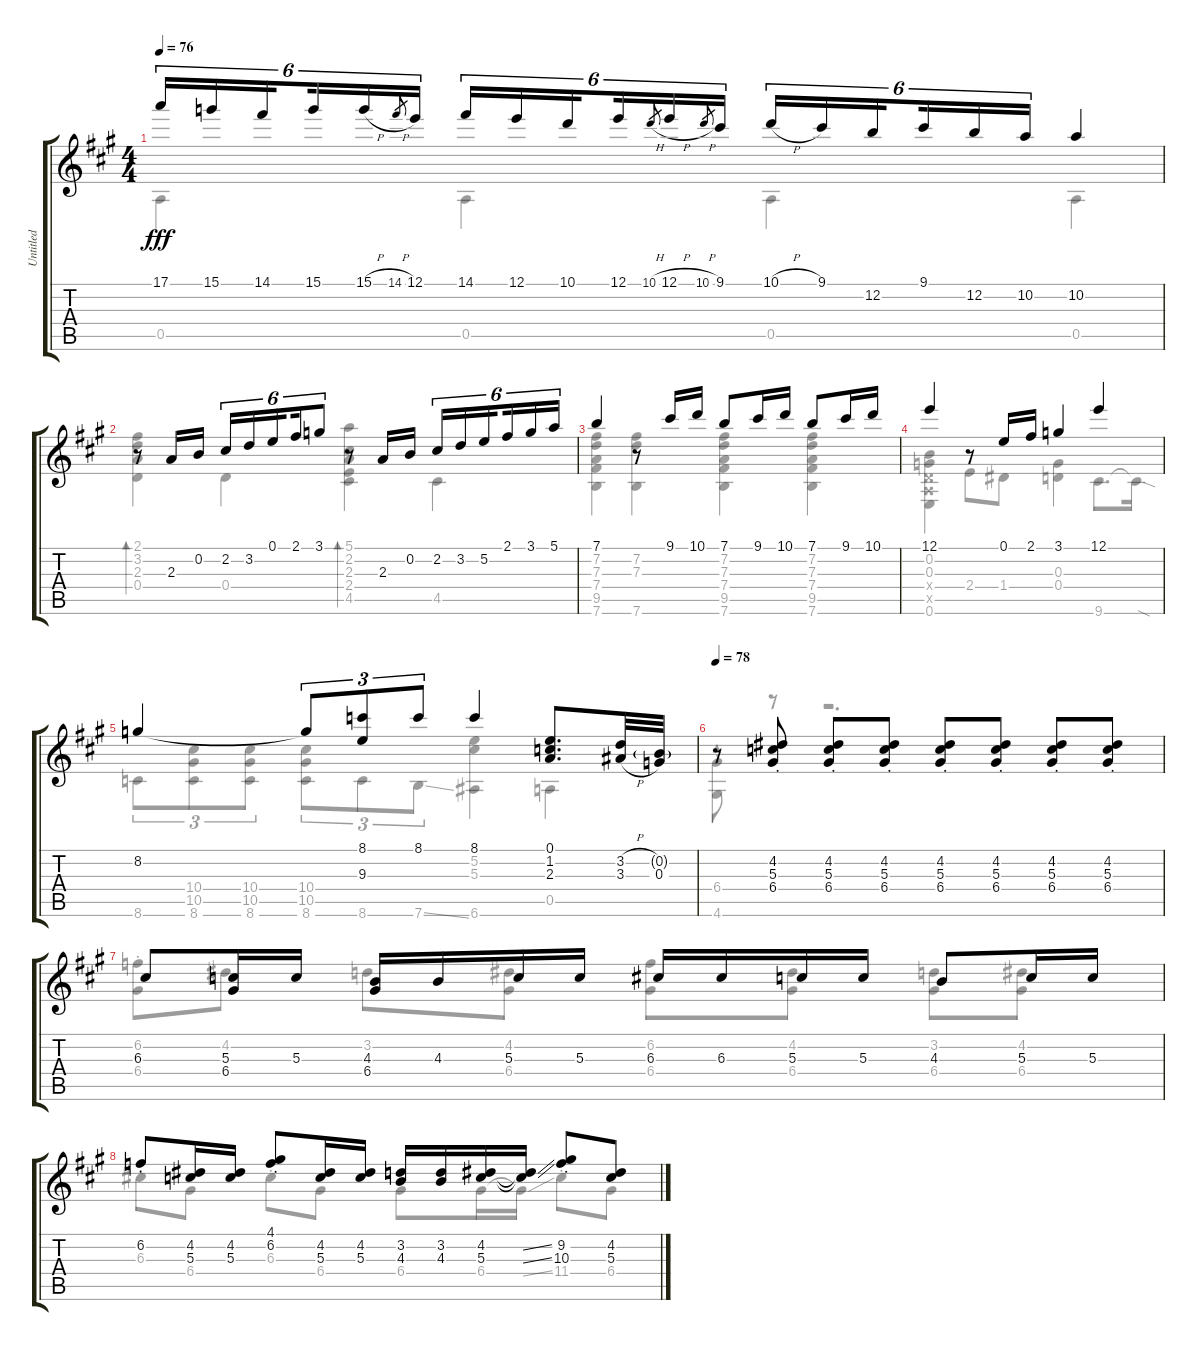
\track ("Untitled" "Untitled") {instrument acousticguitarnylon}
\staff {score tabs}
\tuning (E4 B3 G3 D3 A2 E2) {hide}
\voice
\ts (4 4)
\tempo 76
\clef g2
\ks a
17.1.16{tu (6 4) dy fff} 15.1.16{tu (6 4)} 14.1.16{tu (6 4) beam splitsecondary} 15.1.16{tu (6 4)} 15.1{h}.16{tu (6 4)} 14.1{h}.8{gr} 12.1.16{tu (6 4)} 14.1.16{tu (6 4)} 12.1.16{tu (6 4)} 10.1.16{tu (6 4) beam splitsecondary} 12.1.16{tu (6 4)} 10.1{h}.8{gr} 12.1{h}.16{tu (6 4)} 10.1{h}.8{gr} 9.1.16{tu (6 4)} 10.1{h}.16{tu (6 4)} 9.1.16{tu (6 4)} 12.2.16{tu (6 4) beam splitsecondary} 9.1.16{tu (6 4)} 12.2.16{tu (6 4)} 10.2.16{tu (6 4)} 10.2.4 |
r.8 2.3.16 0.2.16 2.2.16{tu (6 4)} 3.2.16{tu (6 4)} 0.1.16{tu (6 4) beam splitsecondary} 2.1.16{tu (6 4)} 3.1.8{tu (6 4)} r.8 2.3.16 0.2.16 2.2.16{tu (6 4)} 3.2.16{tu (6 4)} 5.2.16{tu (6 4) beam splitsecondary} 2.1.16{tu (6 4)} 3.1.16{tu (6 4)} 5.1.16{tu (6 4)} |
7.1.4 r.8 9.1.16 10.1.16 7.1.8 9.1.16 10.1.16 7.1.8 9.1.16 10.1.16 |
12.1.4 r.8 0.1.16 2.1.16 3.1.4 12.1.4 |
8.2.4 8.2{t}.8{tu (3 2)} (8.1 9.3).8{tu (3 2)} 8.1.8{tu (3 2)} 8.1.4 (0.1 1.2 2.3).8{d} (3.2{h} 3.3{h}).32 (0.2{g} 0.3).32 |
\tempo 78
r.8 (4.2{st} 5.3{st} 6.4{st}).8 (4.2{st} 5.3{st} 6.4{st}).8 (4.2{st} 5.3{st} 6.4{st}).8 (4.2{st} 5.3{st} 6.4{st}).8 (4.2{st} 5.3{st} 6.4{st}).8 (4.2{st} 5.3{st} 6.4{st}).8 (4.2{st} 5.3{st} 6.4{st}).8 |
6.3.8 (5.3 6.4).16 5.3.16 (4.3 6.4).16 4.3.16 5.3.16 5.3.16 6.3.16 6.3.16 5.3.16 5.3.16 4.3.8 5.3.16 5.3.16 |
6.2{st}.8 (4.2 5.3).16 (4.2 5.3).16 (4.1{st} 6.2{st}).8 (4.2 5.3).16 (4.2 5.3).16 (3.2 4.3).16 (3.2 4.3).16 (4.2 5.3).16 (4.2{ss t} 5.3{ss t}).16 (9.2{st} 10.3{st}).8 (4.2 5.3).8
\voice
\clef g2
\ottava regular
\simile none
\ks a
0.5.4{dy fff} 0.5.4 0.5.4 0.5.4 |
(2.1 3.2 2.3 0.4).4{bd 30} 0.4.4 (5.1 2.2 2.3 2.4 4.5).4{bd 30} 4.5.4 |
(7.2 7.3 7.4 9.5 7.6).4 (7.2 7.3 7.6).4 (7.2 7.3 7.4 9.5 7.6).4 (7.2 7.3 7.4 9.5 7.6).4 |
(0.2 0.3 0.4{x} 0.5{x} 0.6).4 2.4.8 1.4.8 (0.3 0.4).4 9.6.8{d} 9.6{sod t}.16 |
8.6.8{tu (3 2)} (10.4 10.5 8.6).8{tu (3 2)} (10.4 10.5 8.6).8{tu (3 2)} (10.4 10.5 8.6).8{tu (3 2)} 8.6.8{tu (3 2)} 7.6{ss}.8{tu (3 2)} (5.2 5.3 6.6).4 0.5.4 |
(6.4{hac st} 4.6{hac st}).8 r.8 r.2{d} |
(6.2{st} 6.4{st}).8 4.2.8 3.2.8 (4.2 6.4).8 (6.2 6.4).8 (4.2 6.4).8 (3.2 6.4).8 (4.2 6.4).8 |
6.3{st}.8 6.4.8 6.3{st}.8 6.4.8 6.4.8 6.4.16 6.4{ss t}.16 11.4{st}.8 6.4.8
